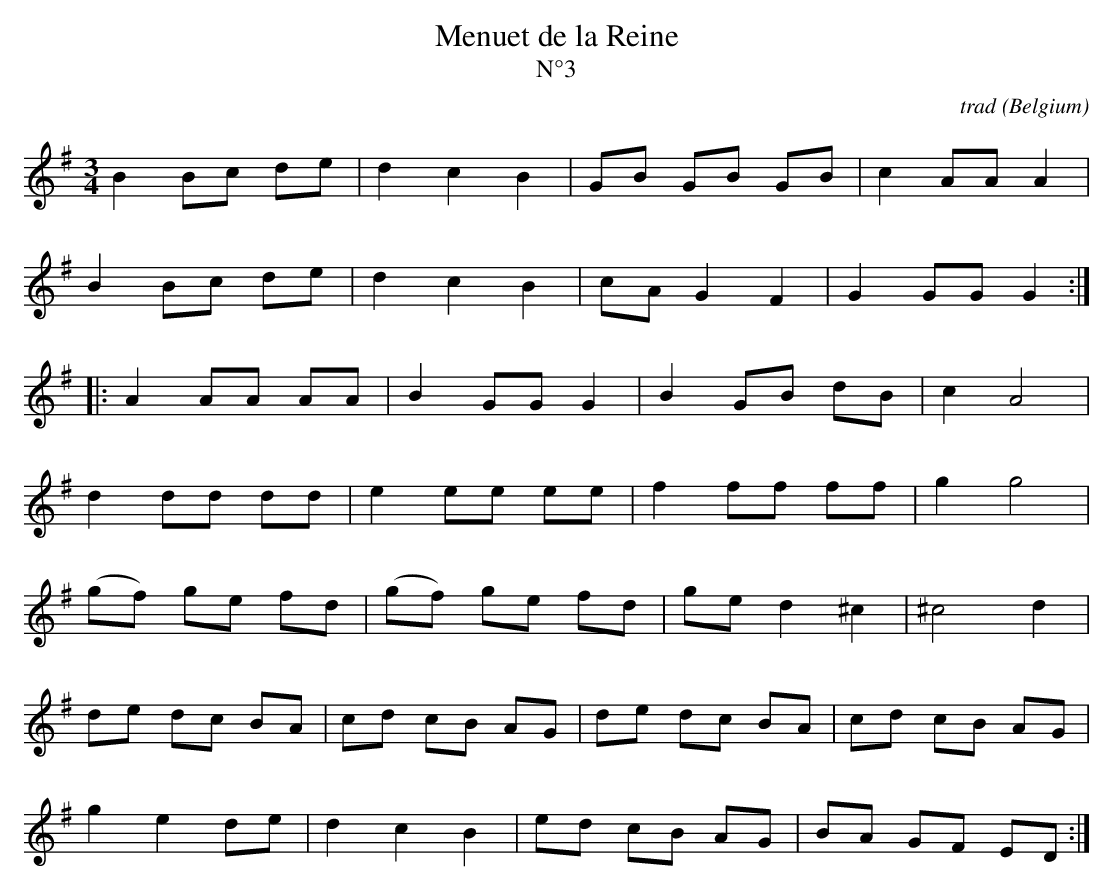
X:1
T:Menuet de la Reine
T:N°3
C:trad
O:Belgium
M:3/4
L:1/8
K:Gmaj
B2 Bc de|d2 c2 B2|GB GB GB|c2 AA A2|
B2 Bc de|d2 c2 B2|cA G2 F2|G2 GG G2:|
|:A2 AA AA|B2 GG G2|B2 GB dB|c2 A4|
d2 dd dd|e2 ee ee|f2 ff ff|g2 g4|
(gf) ge fd|(gf) ge fd|ge d2 ^c2|^c4 d2|
de dc BA|cd cB AG|de dc BA|cd cB AG|
g2 e2 de|d2 c2 B2|ed cB AG|BA GF ED:|]
